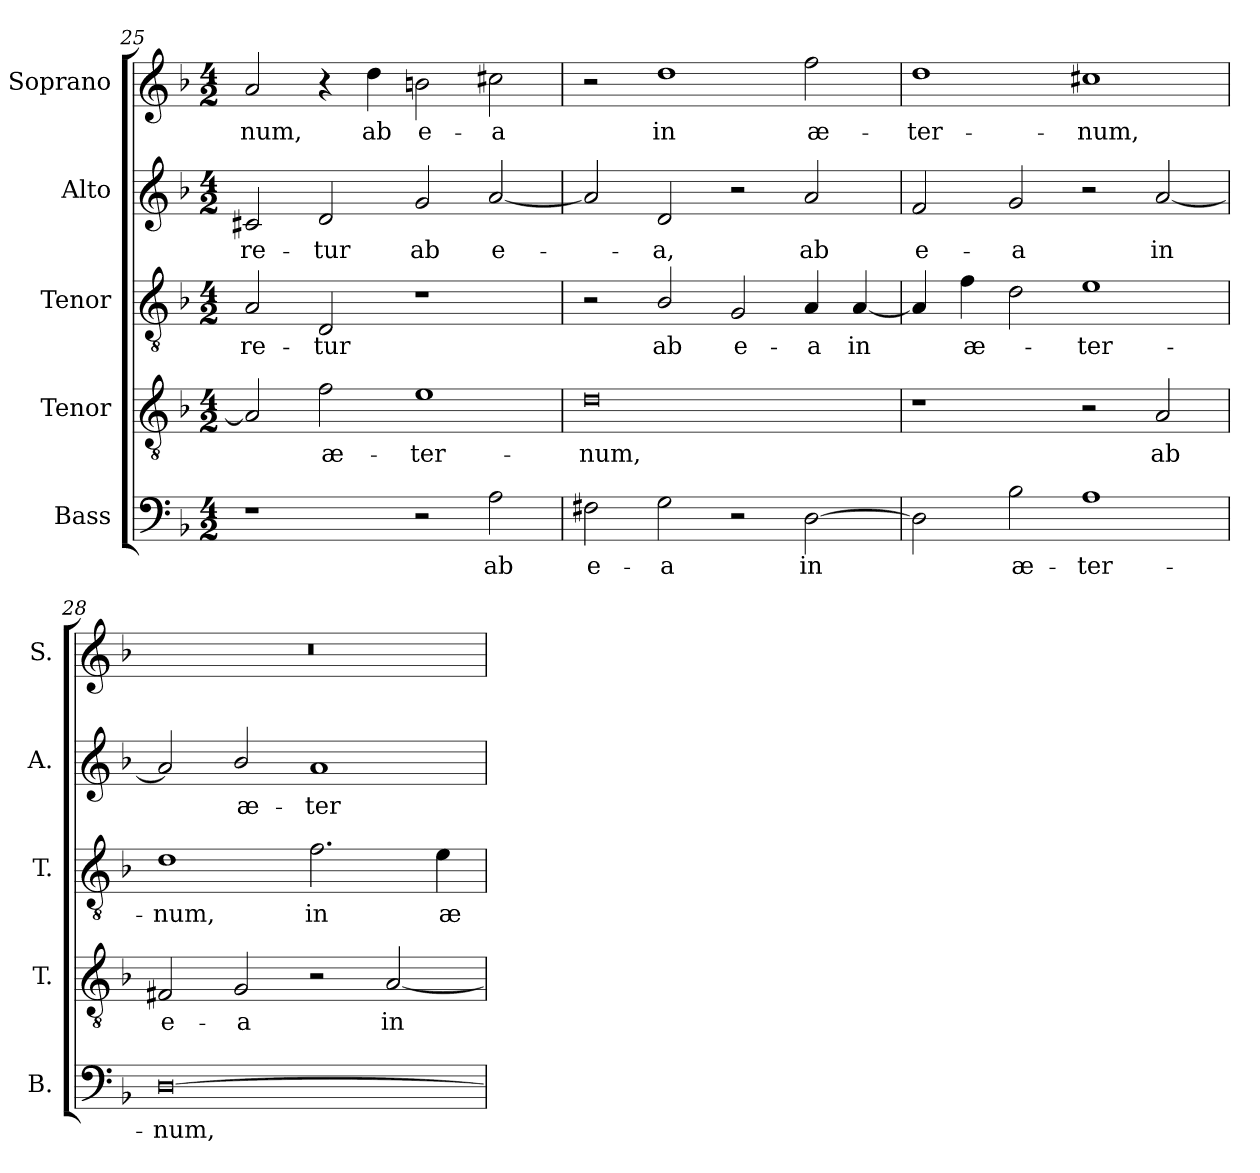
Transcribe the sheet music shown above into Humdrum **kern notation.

**kern	**text	**kern	**text	**kern	**text	**kern	**text	**kern	**text
*part5	*part5	*part4	*part4	*part3	*part3	*part2	*part2	*part1	*part1
*staff5	*staff5	*staff4	*staff4	*staff3	*staff3	*staff2	*staff2	*staff1	*staff1
*I"Bass	*	*I"Tenor	*	*I"Tenor	*	*I"Alto	*	*I"Soprano	*
*I'B.	*	*I'T.	*	*I'T.	*	*I'A.	*	*I'S.	*
!!LO:LB:g=z
*clefF4	*	*clefGv2	*	*clefGv2	*	*clefG2	*	*clefG2	*
*	*	*ITrd7c12	*	*ITrd7c12	*	*	*	*	*
*k[b-]	*	*k[b-]	*	*k[b-]	*	*k[b-]	*	*k[b-]	*
*F:	*	*F:	*	*F:	*	*F:	*	*F:	*
*M4/2	*	*M4/2	*	*M4/2	*	*M4/2	*	*M4/2	*
=25	=25	=25	=25	=25	=25	=25	=25	=25	=25
!	!	!	!	!	!LO:LY:b:color=#000000	!	!	!	!
!	!	!	!	!	!	!	!LO:LY:b:color=#000000	!	!
!	!	!	!	!	!	!	!	!	!LO:LY:b:color=#000000
1r	.	2AAi/]	.	2AAi/	-re-	2c#Xi/	-re-	2ai/	-num,
!	!	!	!LO:LY:b:color=#000000	!	!	!	!	!	!
!	!	!	!	!	!LO:LY:b:color=#000000	!	!	!	!
!	!	!	!	!	!	!	!LO:LY:b:color=#000000	!	!
.	.	2Fi\	æ-	2DDi/	-tur	2di/	-tur	4r	.
!	!	!	!	!	!	!	!	!	!LO:LY:b:color=#000000
.	.	.	.	.	.	.	.	4ddi\	ab
!	!	!	!LO:LY:b:color=#000000	!	!	!	!	!	!
!	!	!	!	!	!	!	!LO:LY:b:color=#000000	!	!
!	!	!	!	!	!	!	!	!	!LO:LY:b:color=#000000
2r	.	1Ei	-ter-	1r	.	2gi/	ab	2bni\	e-
!	!LO:LY:b:color=#000000	!	!	!	!	!	!	!	!
!	!	!	!	!	!	!	!LO:LY:b:color=#000000	!	!
!	!	!	!	!	!	!	!	!	!LO:LY:b:color=#000000
2Ai\	ab	.	.	.	.	[2ai/	e-	2cc#Xi\	-a
=26	=26	=26	=26	=26	=26	=26	=26	=26	=26
!	!LO:LY:b:color=#000000	!	!	!	!	!	!	!	!
!	!	!	!LO:LY:b:color=#000000	!	!	!	!	!	!
2F#Xi\	e-	0Di	-num,	2r	.	2ai/]	.	2r	.
!	!LO:LY:b:color=#000000	!	!	!	!	!	!	!	!
!	!	!	!	!	!LO:LY:b:color=#000000	!	!	!	!
!	!	!	!	!	!	!	!LO:LY:b:color=#000000	!	!
!	!	!	!	!	!	!	!	!	!LO:LY:b:color=#000000
2Gi\	-a	.	.	2BB-i/	ab	2di/	-a,	1ddi	in
!	!	!	!	!	!LO:LY:b:color=#000000	!	!	!	!
2r	.	.	.	2GGi/	e-	2r	.	.	.
!	!LO:LY:b:color=#000000	!	!	!	!	!	!	!	!
!	!	!	!	!	!LO:LY:b:color=#000000	!	!	!	!
!	!	!	!	!	!	!	!LO:LY:b:color=#000000	!	!
!	!	!	!	!	!	!	!	!	!LO:LY:b:color=#000000
[2Di\	in	.	.	4AAi/	-a	2ai/	ab	2ffi\	æ-
!	!	!	!	!	!LO:LY:b:color=#000000	!	!	!	!
.	.	.	.	[4AAi/	in	.	.	.	.
=27	=27	=27	=27	=27	=27	=27	=27	=27	=27
!	!	!	!	!	!	!	!LO:LY:b:color=#000000	!	!
!	!	!	!	!	!	!	!	!	!LO:LY:b:color=#000000
2Di\]	.	1r	.	4AAi/]	.	2fi/	e-	1ddi	-ter-
!	!	!	!	!	!LO:LY:b:color=#000000	!	!	!	!
.	.	.	.	4Fi\	æ-	.	.	.	.
!	!LO:LY:b:color=#000000	!	!	!	!	!	!	!	!
!	!	!	!	!	!	!	!LO:LY:b:color=#000000	!	!
2B-i\	æ-	.	.	2Di\	.	2gi/	-a	.	.
!	!LO:LY:b:color=#000000	!	!	!	!	!	!	!	!
!	!	!	!	!	!LO:LY:b:color=#000000	!	!	!	!
!	!	!	!	!	!	!	!	!	!LO:LY:b:color=#000000
1Ai	-ter-	2r	.	1Ei	-ter-	2r	.	1cc#Xi	-num,
!	!	!	!LO:LY:b:color=#000000	!	!	!	!	!	!
!	!	!	!	!	!	!	!LO:LY:b:color=#000000	!	!
.	.	2AAi/	ab	.	.	[2ai/	in	.	.
=28	=28	=28	=28	=28	=28	=28	=28	=28	=28
!	!LO:LY:b:color=#000000	!	!	!	!	!	!	!	!
!	!	!	!LO:LY:b:color=#000000	!	!	!	!	!	!
!	!	!	!	!	!LO:LY:b:color=#000000	!	!	!LO:N:vis=1	!
[0Di	-num,	2FF#Xi/	e-	1Di	-num,	2ai/]	.	0r	.
!	!	!	!LO:LY:b:color=#000000	!	!	!	!	!	!
!	!	!	!	!	!	!	!LO:LY:b:color=#000000	!	!
.	.	2GGi/	-a	.	.	2b-i/	æ-	.	.
!	!	!	!	!	!LO:LY:b:color=#000000	!	!	!	!
!	!	!	!	!	!	!	!LO:LY:b:color=#000000	!	!
.	.	2r	.	2.Fi\	in	1ai	-ter-	.	.
!	!	!	!LO:LY:b:color=#000000	!	!	!	!	!	!
.	.	[2AAi/	in	.	.	.	.	.	.
!	!	!	!	!	!LO:LY:b:color=#000000	!	!	!	!
.	.	.	.	4Ei\	æ-	.	.	.	.
=	=	=	=	=	=	=	=	=	=
*-	*-	*-	*-	*-	*-	*-	*-	*-	*-
